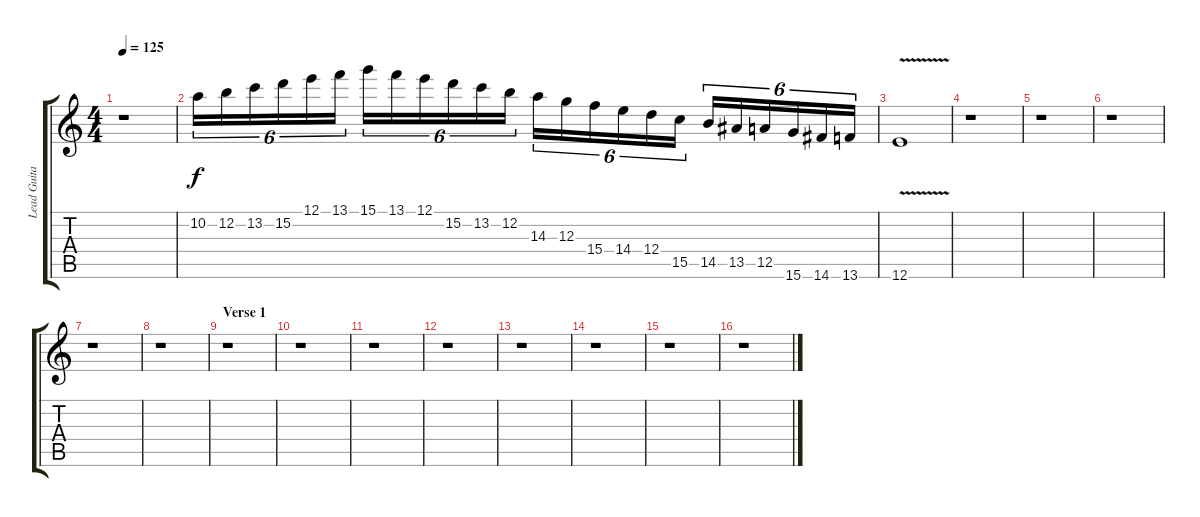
\track ("Lead Guitar" "Lead Guita") {instrument distortionguitar}
\staff {score tabs}
\tuning (E4 B3 G3 D3 A2 E2) {hide}
\ts (4 4)
\tempo 125
\clef g2
\ks c
r.1{dy f} |
10.2.16{tu (6 4)} 12.2.16{tu (6 4)} 13.2.16{tu (6 4)} 15.2.16{tu (6 4)} 12.1.16{tu (6 4)} 13.1.16{tu (6 4)} 15.1.16{tu (6 4)} 13.1.16{tu (6 4)} 12.1.16{tu (6 4)} 15.2.16{tu (6 4)} 13.2.16{tu (6 4)} 12.2.16{tu (6 4)} 14.3.16{tu (6 4)} 12.3.16{tu (6 4)} 15.4.16{tu (6 4)} 14.4.16{tu (6 4)} 12.4.16{tu (6 4)} 15.5.16{tu (6 4)} 14.5.16{tu (6 4)} 13.5.16{tu (6 4)} 12.5.16{tu (6 4)} 15.6.16{tu (6 4)} 14.6.16{tu (6 4)} 13.6.16{tu (6 4)} |
12.6{v}.1 |
r.1 |
r.1 |
r.1 |
r.1 |
r.1 |
\section ("" "Verse 1")
r.1 |
r.1 |
r.1 |
r.1 |
r.1 |
r.1 |
r.1 |
r.1
